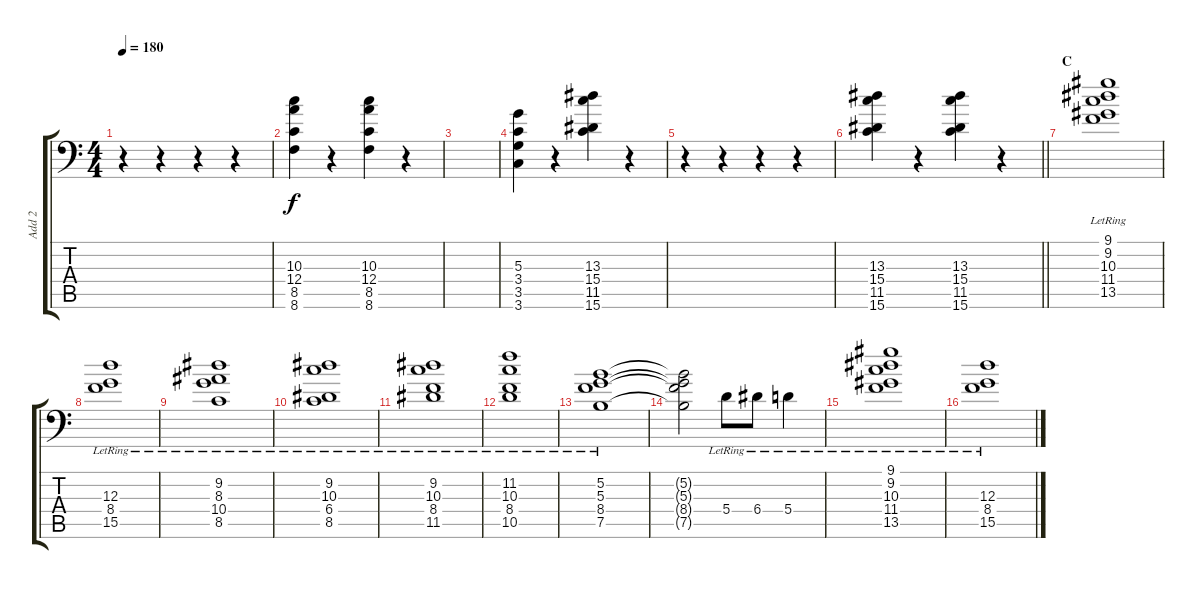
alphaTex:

\track ("Add 2" "Add 2") {instrument distortionguitar}
\staff {score tabs}
\tuning (B3 Gb3 D3 A2 E2 A1) {hide}
\ts (4 4)
\tempo 180
\clef f4
\ks c
r.4{dy f} r.4 r.4 r.4 |
(10.3 12.4 8.5 8.6).4{volume 13 balance 4 instrument electricgrandpiano} r.4{balance 16} (10.3 12.4 8.5 8.6).4{balance 12} r.4 |
|
(5.3 3.4 3.5 3.6).4{volume 13 balance 4 instrument electricgrandpiano} r.4{balance 16} (13.3 15.4 11.5 15.6).4{balance 12} r.4 |
r.4 r.4 r.4 r.4 |
\barLineRight lightlight
(13.3 15.4 11.5 15.6).4{volume 13 balance 4 instrument electricgrandpiano} r.4{balance 16} (13.3 15.4 11.5 15.6).4{balance 12} r.4 |
\section ("" "C")
(9.1{lr} 9.2{lr} 10.3{lr} 11.4{lr} 13.5{lr}).1{balance 4} |
(12.3{lr} 8.4{lr} 15.5{lr}).1 |
(9.2{lr} 8.3{lr} 10.4 8.5{lr}).1 |
(9.2{lr} 10.3{lr} 6.4{lr} 8.5{lr}).1 |
(9.2{lr} 10.3{lr} 8.4{lr} 11.5{lr}).1 |
(11.2{lr} 10.3{lr} 8.4{lr} 10.5{lr}).1 |
(5.2{lr} 5.3{lr} 8.4{lr} 7.5{lr}).1 |
(5.2{t} 5.3{t} 8.4{t} 7.5{t}).2 5.4{lr}.8 6.4{lr}.8 5.4{lr}.4 |
(9.1{lr} 9.2{lr} 10.3{lr} 11.4{lr} 13.5{lr}).1{balance 4} |
(12.3{lr} 8.4{lr} 15.5{lr}).1
